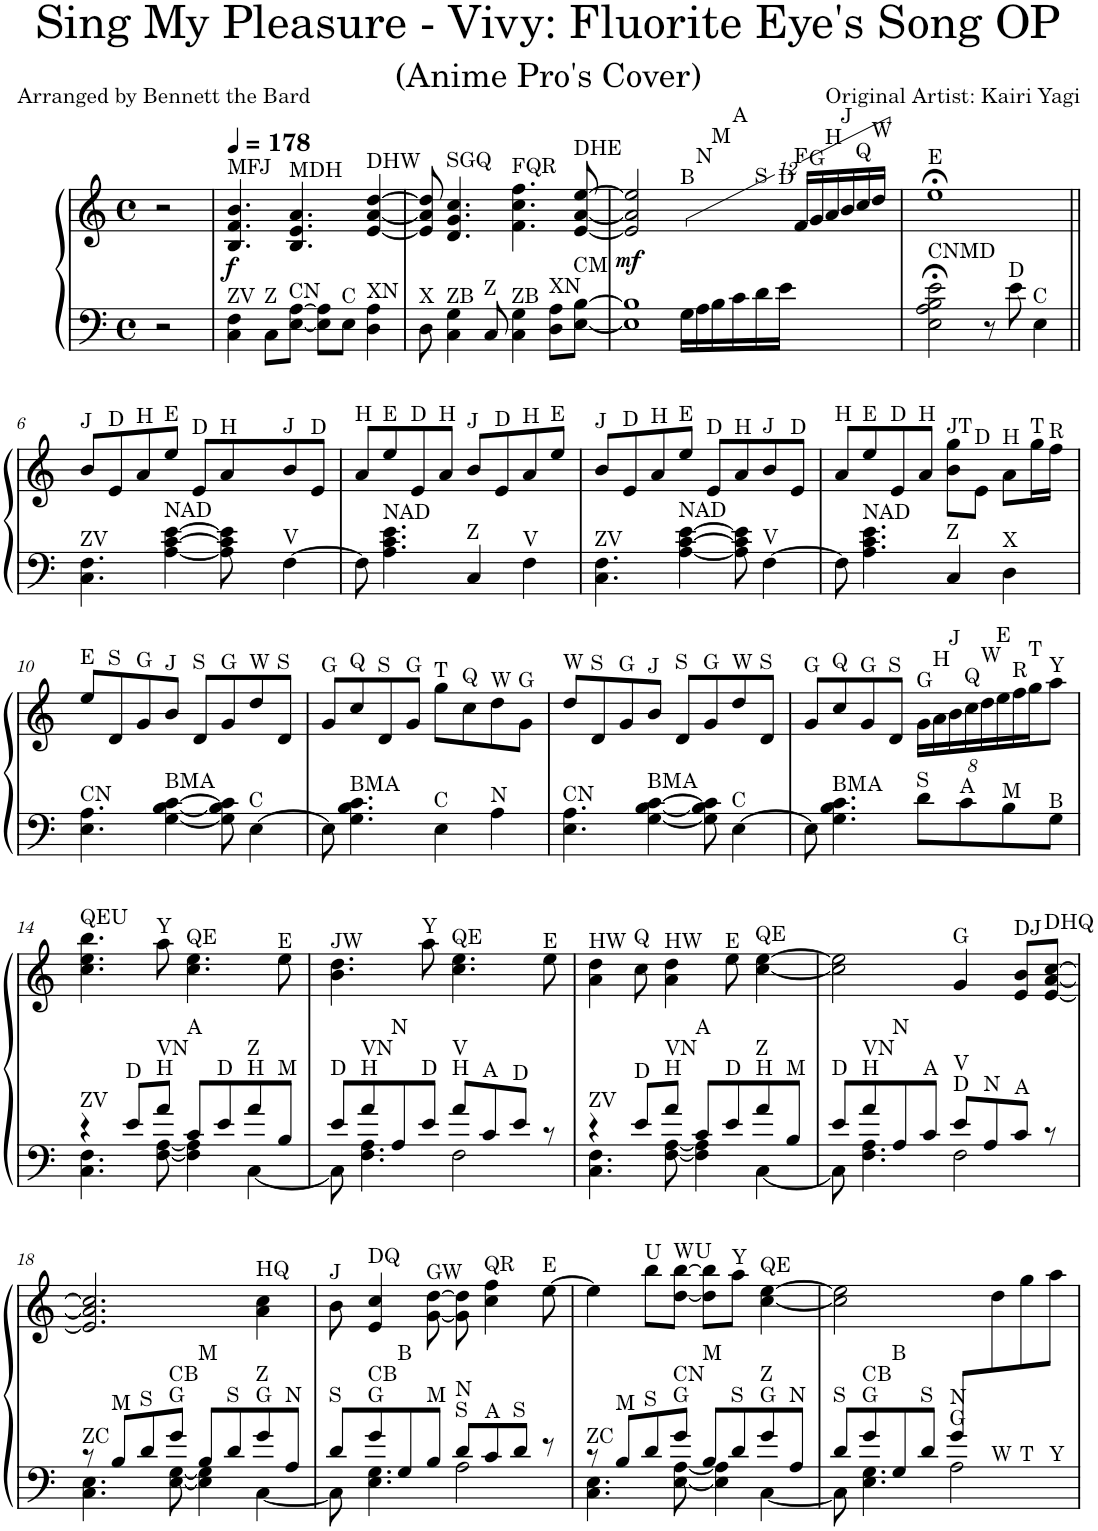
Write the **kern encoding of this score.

**kern	**kern	**dynam
*part1	*part1	*part1
*staff2	*staff1	*staff1/2
*I"Piano	*	*
*I'Pno.	*	*
*clefF4	*clefG2	*
*k[]	*k[]	*
*M4/4	*M4/4	*
*met(c)	*met(c)	*
=1	=1	=1
2r	2r	.
=2	=2	=2
*	*MM178	*
!	!LO:TX:a:t=MFJ	!
!LO:TX:a:t=ZV	!	!
!	!	!LO:DY:b
4C\ 4F\	4.B/ 4.f/ 4.b/	f
!LO:TX:a:t=Z	!	!
8C\L	.	.
!	!LO:TX:a:t=MDH	!
!LO:TX:a:t=CN	!	!
[8E\ [8A\J	4.B/ 4.e/ 4.a/	.
8E\] 8A\]L	.	.
!LO:TX:a:t=C	!	!
8E\J	.	.
!	!LO:TX:a:t=DHW	!
!LO:TX:a:t=XN	!	!
4D\ 4A\	[4e/ [4a/ [4dd/	.
=3	=3	=3
!LO:TX:a:t=X	!	!
8D\	8e/] 8a/] 8dd/]	.
!	!LO:TX:a:t=SGQ	!
!LO:TX:a:t=ZB	!	!
4C\ 4G\	4.d/ 4.g/ 4.cc/	.
!LO:TX:a:t=Z	!	!
8C/	.	.
!	!LO:TX:a:t=FQR	!
!LO:TX:a:t=ZB	!	!
4C\ 4G\	4.f\ 4.cc\ 4.ff\	.
!LO:TX:a:t=XN	!	!
8D\ 8A\L	.	.
!	!LO:TX:a:t=DHE	!
!LO:TX:a:t=CM	!	!
[8E\ [8B\J	[8e/ [8a/ [8ee/	.
=4	=4	=4
*^	*	*
!	!	!	!LO:DY:b
2ryy	1E] 1B]	2e/] 2a/] 2ee/]	mf
!	!	!LO:TX:a:t=B	!
24G\LL	.	24ryy	.
!	!	!LO:TX:a:t=N	!
24A\	.	24ryy	.
!	!	!LO:TX:a:t=M	!
24B\	.	24ryy	.
!	!	!LO:TX:a:t=A	!
24c\	.	24ryy	.
!	!	!LO:TX:a:t=S	!
24d\	.	24ryy	.
!	!	!LO:TX:a:t=D	!
24e\JJ	.	24ryy	.
!	!	!LO:TX:a:t=F	!
4ryy	.	24f/LL	.
!	!	!LO:TX:a:t=G	!
.	.	24g/	.
!	!	!LO:TX:a:t=H	!
.	.	24a/	.
!	!	!LO:TX:a:t=J	!
.	.	24b/	.
!	!	!LO:TX:a:t=Q	!
.	.	24cc/	.
!	!	!LO:TX:a:t=W	!
.	.	24dd/JJ	.
*v	*v	*	*
=5	=5	=5
!	!LO:TX:a:t=E	!
!LO:TX:a:t=CNMD	!	!
2E\;< 2A\;< 2B\;< 2e\;<	1ee;<	.
8r	.	.
!LO:TX:a:t=D	!	!
8e\	.	.
!LO:TX:a:t=C	!	!
4E\	.	.
!!LO:LB:g=z
=6||	=6||	=6||
!	!LO:TX:a:t=J	!
!LO:TX:a:t=ZV	!	!
4.C\ 4.F\	8b/L	.
!	!LO:TX:a:t=D	!
.	8e/	.
!	!LO:TX:a:t=H	!
.	8a/	.
!	!LO:TX:a:t=E	!
!LO:TX:a:t=NAD	!	!
[4A\ [4c\ [4e\	8ee/J	.
!	!LO:TX:a:t=D	!
.	8e/L	.
!	!LO:TX:a:t=H	!
8A\] 8c\] 8e\]	8a/	.
!	!LO:TX:a:t=J	!
!LO:TX:a:t=V	!	!
[4F\	8b/	.
!	!LO:TX:a:t=D	!
.	8e/J	.
=7	=7	=7
!	!LO:TX:a:t=H	!
8F\]	8a/L	.
!	!LO:TX:a:t=E	!
!LO:TX:a:t=NAD	!	!
4.A\ 4.c\ 4.e\	8ee/	.
!	!LO:TX:a:t=D	!
.	8e/	.
!	!LO:TX:a:t=H	!
.	8a/J	.
!	!LO:TX:a:t=J	!
!LO:TX:a:t=Z	!	!
4C/	8b/L	.
!	!LO:TX:a:t=D	!
.	8e/	.
!	!LO:TX:a:t=H	!
!LO:TX:a:t=V	!	!
4F\	8a/	.
!	!LO:TX:a:t=E	!
.	8ee/J	.
=8	=8	=8
!	!LO:TX:a:t=J	!
!LO:TX:a:t=ZV	!	!
4.C\ 4.F\	8b/L	.
!	!LO:TX:a:t=D	!
.	8e/	.
!	!LO:TX:a:t=H	!
.	8a/	.
!	!LO:TX:a:t=E	!
!LO:TX:a:t=NAD	!	!
[4A\ [4c\ [4e\	8ee/J	.
!	!LO:TX:a:t=D	!
.	8e/L	.
!	!LO:TX:a:t=H	!
8A\] 8c\] 8e\]	8a/	.
!	!LO:TX:a:t=J	!
!LO:TX:a:t=V	!	!
[4F\	8b/	.
!	!LO:TX:a:t=D	!
.	8e/J	.
=9	=9	=9
!	!LO:TX:a:t=H	!
8F\]	8a/L	.
!	!LO:TX:a:t=E	!
!LO:TX:a:t=NAD	!	!
4.A\ 4.c\ 4.e\	8ee/	.
!	!LO:TX:a:t=D	!
.	8e/	.
!	!LO:TX:a:t=H	!
.	8a/J	.
!	!LO:TX:a:t=JT	!
!LO:TX:a:t=Z	!	!
4C/	8b\ 8gg\L	.
!	!LO:TX:a:t=D	!
.	8e\J	.
!	!LO:TX:a:t=H	!
!LO:TX:a:t=X	!	!
4D\	8a\L	.
!	!LO:TX:a:t=T	!
.	16gg\L	.
!	!LO:TX:a:t=R	!
.	16ff\JJ	.
!!LO:LB:g=z
=10	=10	=10
!	!LO:TX:a:t=E	!
!LO:TX:a:t=CN	!	!
4.E\ 4.A\	8ee/L	.
!	!LO:TX:a:t=S	!
.	8d/	.
!	!LO:TX:a:t=G	!
.	8g/	.
!	!LO:TX:a:t=J	!
!LO:TX:a:t=BMA	!	!
[4G\ [4B\ [4c\	8b/J	.
!	!LO:TX:a:t=S	!
.	8d/L	.
!	!LO:TX:a:t=G	!
8G\] 8B\] 8c\]	8g/	.
!	!LO:TX:a:t=W	!
!LO:TX:a:t=C	!	!
[4E\	8dd/	.
!	!LO:TX:a:t=S	!
.	8d/J	.
=11	=11	=11
!	!LO:TX:a:t=G	!
8E\]	8g/L	.
!	!LO:TX:a:t=Q	!
!LO:TX:a:t=BMA	!	!
4.G\ 4.B\ 4.c\	8cc/	.
!	!LO:TX:a:t=S	!
.	8d/	.
!	!LO:TX:a:t=G	!
.	8g/J	.
!	!LO:TX:a:t=T	!
!LO:TX:a:t=C	!	!
4E\	8gg\L	.
!	!LO:TX:a:t=Q	!
.	8cc\	.
!	!LO:TX:a:t=W	!
!LO:TX:a:t=N	!	!
4A\	8dd\	.
!	!LO:TX:a:t=G	!
.	8g\J	.
=12	=12	=12
!	!LO:TX:a:t=W	!
!LO:TX:a:t=CN	!	!
4.E\ 4.A\	8dd/L	.
!	!LO:TX:a:t=S	!
.	8d/	.
!	!LO:TX:a:t=G	!
.	8g/	.
!	!LO:TX:a:t=J	!
!LO:TX:a:t=BMA	!	!
[4G\ [4B\ [4c\	8b/J	.
!	!LO:TX:a:t=S	!
.	8d/L	.
!	!LO:TX:a:t=G	!
8G\] 8B\] 8c\]	8g/	.
!	!LO:TX:a:t=W	!
!LO:TX:a:t=C	!	!
[4E\	8dd/	.
!	!LO:TX:a:t=S	!
.	8d/J	.
=13	=13	=13
!	!LO:TX:a:t=G	!
8E\]	8g/L	.
!	!LO:TX:a:t=Q	!
!LO:TX:a:t=BMA	!	!
4.G\ 4.B\ 4.c\	8cc/	.
!	!LO:TX:a:t=G	!
.	8g/	.
!	!LO:TX:a:t=S	!
.	8d/J	.
*	*Xbrackettup	*
!	!LO:TX:a:t=G	!
!LO:TX:a:t=S	!	!
8d\L	64%3g\LL	.
!	!LO:TX:a:t=H	!
.	64%3a\	.
!	!LO:TX:a:t=J	!
.	64%3b\	.
!LO:TX:a:t=A	!	!
8c\	.	.
!	!LO:TX:a:t=Q	!
.	64%3cc\	.
!	!LO:TX:a:t=W	!
.	64%3dd\	.
!	!LO:TX:a:t=E	!
.	64%3ee\	.
!LO:TX:a:t=M	!	!
8B\	.	.
!	!LO:TX:a:t=R	!
.	64%3ff\	.
!	!LO:TX:a:t=T	!
.	64%3gg\J	.
!	!LO:TX:a:t=Y	!
!LO:TX:a:t=B	!	!
8G\J	8aa\J	.
!!LO:LB:g=z
=14	=14	=14
*^	*	*
!	!	!LO:TX:a:t=QEU	!
!LO:TX:a:t=ZV	!	!	!
4r	4.C\ 4.F\	4.cc\ 4.ee\ 4.bb\	.
!LO:TX:a:t=D	!	!	!
8e/L	.	.	.
!	!	!LO:TX:a:t=Y	!
!LO:TX:a:t=H	!	!	!
!LO:TX:a:t=VN	!	!	!
8a/J	[8F\ [8A\	8aa\	.
!	!	!LO:TX:a:t=QE	!
!LO:TX:a:t=A	!	!	!
8c/L	4F\] 4A\]	4.cc\ 4.ee\	.
!LO:TX:a:t=D	!	!	!
8e/	.	.	.
!LO:TX:a:t=H	!	!	!
!LO:TX:a:t=Z	!	!	!
8a/	[4C\	.	.
!	!	!LO:TX:a:t=E	!
!LO:TX:a:t=M	!	!	!
8B/J	.	8ee\	.
=15	=15	=15	=15
!	!	!LO:TX:a:t=JW	!
!LO:TX:a:t=D	!	!	!
8e/L	8C\]	4.b\ 4.dd\	.
!LO:TX:a:t=H	!	!	!
!LO:TX:a:t=VN	!	!	!
8a/	4.F\ 4.A\	.	.
!LO:TX:a:t=N	!	!	!
8A/	.	.	.
!	!	!LO:TX:a:t=Y	!
!LO:TX:a:t=D	!	!	!
8e/J	.	8aa\	.
!	!	!LO:TX:a:t=QE	!
!LO:TX:a:t=H	!	!	!
!LO:TX:a:t=V	!	!	!
8a/L	2F\	4.cc\ 4.ee\	.
!LO:TX:a:t=A	!	!	!
8c/	.	.	.
!LO:TX:a:t=D	!	!	!
8e/J	.	.	.
!	!	!LO:TX:a:t=E	!
8r	.	8ee\	.
=16	=16	=16	=16
!	!	!LO:TX:a:t=HW	!
!LO:TX:a:t=ZV	!	!	!
4r	4.C\ 4.F\	4a\ 4dd\	.
!	!	!LO:TX:a:t=Q	!
!LO:TX:a:t=D	!	!	!
8e/L	.	8cc\	.
!	!	!LO:TX:a:t=HW	!
!LO:TX:a:t=H	!	!	!
!LO:TX:a:t=VN	!	!	!
8a/J	[8F\ [8A\	4a\ 4dd\	.
!LO:TX:a:t=A	!	!	!
8c/L	4F\] 4A\]	.	.
!	!	!LO:TX:a:t=E	!
!LO:TX:a:t=D	!	!	!
8e/	.	8ee\	.
!	!	!LO:TX:a:t=QE	!
!LO:TX:a:t=H	!	!	!
!LO:TX:a:t=Z	!	!	!
8a/	[4C\	[4cc\ [4ee\	.
!LO:TX:a:t=M	!	!	!
8B/J	.	.	.
=17	=17	=17	=17
!LO:TX:a:t=D	!	!	!
8e/L	8C\]	2cc\] 2ee\]	.
!LO:TX:a:t=H	!	!	!
!LO:TX:a:t=VN	!	!	!
8a/	4.F\ 4.A\	.	.
!LO:TX:a:t=N	!	!	!
8A/	.	.	.
!LO:TX:a:t=A	!	!	!
8c/J	.	.	.
!	!	!LO:TX:a:t=G	!
!LO:TX:a:t=D	!	!	!
!LO:TX:a:t=V	!	!	!
8e/L	2F\	4g/	.
!LO:TX:a:t=N	!	!	!
8A/	.	.	.
!	!	!LO:TX:a:t=DJ	!
!LO:TX:a:t=A	!	!	!
8c/J	.	8e/ 8b/L	.
!	!	!LO:TX:a:t=DHQ	!
8r	.	[8e/ [8a/ [8cc/J	.
!!LO:LB:g=z
=18	=18	=18	=18
!LO:TX:a:t=ZC	!	!	!
8r	4.C\ 4.E\	2.e/] 2.a/] 2.cc/]	.
!LO:TX:a:t=M	!	!	!
8B/L	.	.	.
!LO:TX:a:t=S	!	!	!
8d/	.	.	.
!LO:TX:a:t=G	!	!	!
!LO:TX:a:t=CB	!	!	!
8g/J	[8E\ [8G\	.	.
!LO:TX:a:t=M	!	!	!
8B/L	4E\] 4G\]	.	.
!LO:TX:a:t=S	!	!	!
8d/	.	.	.
!	!	!LO:TX:a:t=HQ	!
!LO:TX:a:t=G	!	!	!
!LO:TX:a:t=Z	!	!	!
8g/	[4C\	4a\ 4cc\	.
!LO:TX:a:t=N	!	!	!
8A/J	.	.	.
=19	=19	=19	=19
!	!	!LO:TX:a:t=J	!
!LO:TX:a:t=S	!	!	!
8d/L	8C\]	8b\	.
!	!	!LO:TX:a:t=DQ	!
!LO:TX:a:t=G	!	!	!
!LO:TX:a:t=CB	!	!	!
8g/	4.E\ 4.G\	4e/ 4cc/	.
!LO:TX:a:t=B	!	!	!
8G/	.	.	.
!	!	!LO:TX:a:t=GW	!
!LO:TX:a:t=M	!	!	!
8B/J	.	[8g\ [8dd\	.
!LO:TX:a:t=S	!	!	!
!LO:TX:a:t=N	!	!	!
8d/L	2A\	8g\] 8dd\]	.
!	!	!LO:TX:a:t=QR	!
!LO:TX:a:t=A	!	!	!
8c/	.	4cc\ 4ff\	.
!LO:TX:a:t=S	!	!	!
8d/J	.	.	.
!	!	!LO:TX:a:t=E	!
8r	.	[8ee\	.
=20	=20	=20	=20
!LO:TX:a:t=ZC	!	!	!
8r	4.C\ 4.E\	4ee\]	.
!LO:TX:a:t=M	!	!	!
8B/L	.	.	.
!	!	!LO:TX:a:t=U	!
!LO:TX:a:t=S	!	!	!
8d/	.	8bb\L	.
!	!	!LO:TX:a:t=WU	!
!LO:TX:a:t=G	!	!	!
!LO:TX:a:t=CN	!	!	!
8g/J	[8E\ [8A\	[8dd\ [8bb\J	.
!LO:TX:a:t=M	!	!	!
8B/L	4E\] 4A\]	8dd\] 8bb\]L	.
!	!	!LO:TX:a:t=Y	!
!LO:TX:a:t=S	!	!	!
8d/	.	8aa\J	.
!	!	!LO:TX:a:t=QE	!
!LO:TX:a:t=G	!	!	!
!LO:TX:a:t=Z	!	!	!
8g/	[4C\	[4cc\ [4ee\	.
!LO:TX:a:t=N	!	!	!
8A/J	.	.	.
=21	=21	=21	=21
*	*	*^	*
!LO:TX:a:t=S	!	!	!	!
*^	*^	*	*	*
8d/L	8C\]	2.ryy	2..ryy	2cc\] 2ee\]	8ryy	.
!LO:TX:a:t=G	!	!	!	!	!	!
!LO:TX:a:t=CB	!	!	!	!	!	!
*	*	*	*	*v	*v	*
8g/	4.E\ 4.G\	.	.	.	.
!LO:TX:a:t=B	!	!	!	!	!
8G/	.	.	.	.	.
!LO:TX:a:t=S	!	!	!	!	!
8d/J	.	.	.	.	.
!LO:TX:a:t=G	!	!	!	!	!
!LO:TX:a:t=N	!	!	!	!	!
8g/L	2A\	.	.	2ryy	.
*	*	*	*	*^	*
!LO:TX:a:t=W	!	!	!	!	!	!
4.ryy	.	.	.	.	8dd\	.
!	!	!LO:TX:a:t=T	!	!	!	!
.	.	4ryy	.	.	8gg\	.
!	!	!	!LO:TX:a:t=Y	!	!	!
.	.	.	8ryy	.	8aa\J	.
*v	*v	*v	*v	*	*	*
*	*v	*v	*
=	=	=
*-	*-	*-
